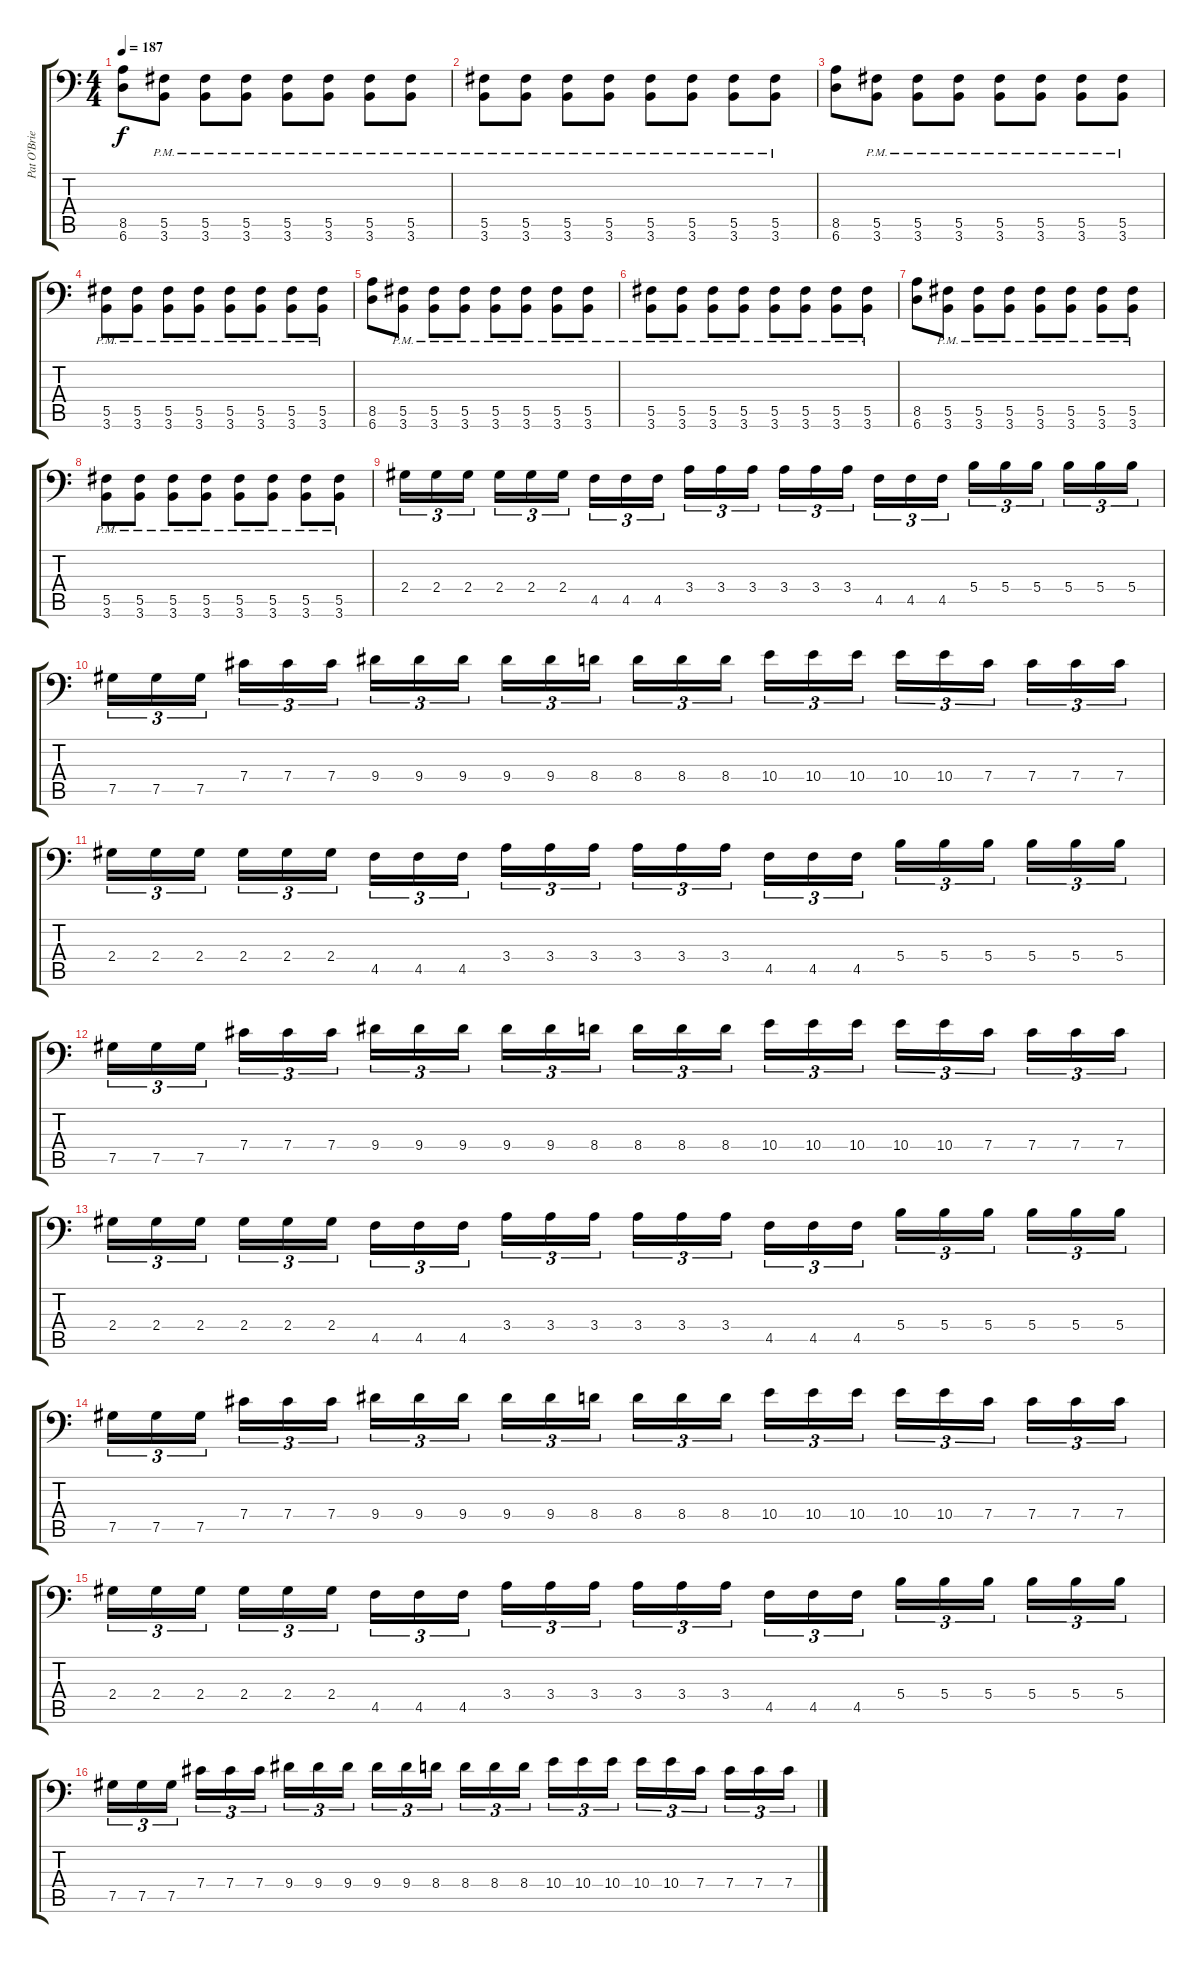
\track ("Pat O'Brien - Guitar" "Pat O'Brie") {instrument distortionguitar}
\staff {score tabs}
\tuning (Ab3 Eb3 B2 Gb2 Db2 Ab1) {hide}
\ts (4 4)
\tempo 187
\clef f4
\ks c
(8.5 6.6).8{dy f} (5.5{pm} 3.6{pm}).8 (5.5{pm} 3.6{pm}).8 (5.5{pm} 3.6{pm}).8 (5.5{pm} 3.6{pm}).8 (5.5{pm} 3.6{pm}).8 (5.5{pm} 3.6{pm}).8 (5.5{pm} 3.6{pm}).8 |
(5.5{pm} 3.6{pm}).8 (5.5{pm} 3.6{pm}).8 (5.5{pm} 3.6{pm}).8 (5.5{pm} 3.6{pm}).8 (5.5{pm} 3.6{pm}).8 (5.5{pm} 3.6{pm}).8 (5.5{pm} 3.6{pm}).8 (5.5{pm} 3.6{pm}).8 |
(8.5 6.6).8 (5.5{pm} 3.6{pm}).8 (5.5{pm} 3.6{pm}).8 (5.5{pm} 3.6{pm}).8 (5.5{pm} 3.6{pm}).8 (5.5{pm} 3.6{pm}).8 (5.5{pm} 3.6{pm}).8 (5.5{pm} 3.6{pm}).8 |
(5.5{pm} 3.6{pm}).8 (5.5{pm} 3.6{pm}).8 (5.5{pm} 3.6{pm}).8 (5.5{pm} 3.6{pm}).8 (5.5{pm} 3.6{pm}).8 (5.5{pm} 3.6{pm}).8 (5.5{pm} 3.6{pm}).8 (5.5{pm} 3.6{pm}).8 |
(8.5 6.6).8 (5.5{pm} 3.6{pm}).8 (5.5{pm} 3.6{pm}).8 (5.5{pm} 3.6{pm}).8 (5.5{pm} 3.6{pm}).8 (5.5{pm} 3.6{pm}).8 (5.5{pm} 3.6{pm}).8 (5.5{pm} 3.6{pm}).8 |
(5.5{pm} 3.6{pm}).8 (5.5{pm} 3.6{pm}).8 (5.5{pm} 3.6{pm}).8 (5.5{pm} 3.6{pm}).8 (5.5{pm} 3.6{pm}).8 (5.5{pm} 3.6{pm}).8 (5.5{pm} 3.6{pm}).8 (5.5{pm} 3.6{pm}).8 |
(8.5 6.6).8 (5.5{pm} 3.6{pm}).8 (5.5{pm} 3.6{pm}).8 (5.5{pm} 3.6{pm}).8 (5.5{pm} 3.6{pm}).8 (5.5{pm} 3.6{pm}).8 (5.5{pm} 3.6{pm}).8 (5.5{pm} 3.6{pm}).8 |
(5.5{pm} 3.6{pm}).8 (5.5{pm} 3.6{pm}).8 (5.5{pm} 3.6{pm}).8 (5.5{pm} 3.6{pm}).8 (5.5{pm} 3.6{pm}).8 (5.5{pm} 3.6{pm}).8 (5.5{pm} 3.6{pm}).8 (5.5{pm} 3.6{pm}).8 |
2.4.16{tu (3 2)} 2.4.16{tu (3 2)} 2.4.16{tu (3 2)} 2.4.16{tu (3 2)} 2.4.16{tu (3 2)} 2.4.16{tu (3 2)} 4.5.16{tu (3 2)} 4.5.16{tu (3 2)} 4.5.16{tu (3 2)} 3.4.16{tu (3 2)} 3.4.16{tu (3 2)} 3.4.16{tu (3 2)} 3.4.16{tu (3 2)} 3.4.16{tu (3 2)} 3.4.16{tu (3 2)} 4.5.16{tu (3 2)} 4.5.16{tu (3 2)} 4.5.16{tu (3 2)} 5.4.16{tu (3 2)} 5.4.16{tu (3 2)} 5.4.16{tu (3 2)} 5.4.16{tu (3 2)} 5.4.16{tu (3 2)} 5.4.16{tu (3 2)} |
7.5.16{tu (3 2)} 7.5.16{tu (3 2)} 7.5.16{tu (3 2)} 7.4.16{tu (3 2)} 7.4.16{tu (3 2)} 7.4.16{tu (3 2)} 9.4.16{tu (3 2)} 9.4.16{tu (3 2)} 9.4.16{tu (3 2)} 9.4.16{tu (3 2)} 9.4.16{tu (3 2)} 8.4.16{tu (3 2)} 8.4.16{tu (3 2)} 8.4.16{tu (3 2)} 8.4.16{tu (3 2)} 10.4.16{tu (3 2)} 10.4.16{tu (3 2)} 10.4.16{tu (3 2)} 10.4.16{tu (3 2)} 10.4.16{tu (3 2)} 7.4.16{tu (3 2)} 7.4.16{tu (3 2)} 7.4.16{tu (3 2)} 7.4.16{tu (3 2)} |
2.4.16{tu (3 2)} 2.4.16{tu (3 2)} 2.4.16{tu (3 2)} 2.4.16{tu (3 2)} 2.4.16{tu (3 2)} 2.4.16{tu (3 2)} 4.5.16{tu (3 2)} 4.5.16{tu (3 2)} 4.5.16{tu (3 2)} 3.4.16{tu (3 2)} 3.4.16{tu (3 2)} 3.4.16{tu (3 2)} 3.4.16{tu (3 2)} 3.4.16{tu (3 2)} 3.4.16{tu (3 2)} 4.5.16{tu (3 2)} 4.5.16{tu (3 2)} 4.5.16{tu (3 2)} 5.4.16{tu (3 2)} 5.4.16{tu (3 2)} 5.4.16{tu (3 2)} 5.4.16{tu (3 2)} 5.4.16{tu (3 2)} 5.4.16{tu (3 2)} |
7.5.16{tu (3 2)} 7.5.16{tu (3 2)} 7.5.16{tu (3 2)} 7.4.16{tu (3 2)} 7.4.16{tu (3 2)} 7.4.16{tu (3 2)} 9.4.16{tu (3 2)} 9.4.16{tu (3 2)} 9.4.16{tu (3 2)} 9.4.16{tu (3 2)} 9.4.16{tu (3 2)} 8.4.16{tu (3 2)} 8.4.16{tu (3 2)} 8.4.16{tu (3 2)} 8.4.16{tu (3 2)} 10.4.16{tu (3 2)} 10.4.16{tu (3 2)} 10.4.16{tu (3 2)} 10.4.16{tu (3 2)} 10.4.16{tu (3 2)} 7.4.16{tu (3 2)} 7.4.16{tu (3 2)} 7.4.16{tu (3 2)} 7.4.16{tu (3 2)} |
2.4.16{tu (3 2)} 2.4.16{tu (3 2)} 2.4.16{tu (3 2)} 2.4.16{tu (3 2)} 2.4.16{tu (3 2)} 2.4.16{tu (3 2)} 4.5.16{tu (3 2)} 4.5.16{tu (3 2)} 4.5.16{tu (3 2)} 3.4.16{tu (3 2)} 3.4.16{tu (3 2)} 3.4.16{tu (3 2)} 3.4.16{tu (3 2)} 3.4.16{tu (3 2)} 3.4.16{tu (3 2)} 4.5.16{tu (3 2)} 4.5.16{tu (3 2)} 4.5.16{tu (3 2)} 5.4.16{tu (3 2)} 5.4.16{tu (3 2)} 5.4.16{tu (3 2)} 5.4.16{tu (3 2)} 5.4.16{tu (3 2)} 5.4.16{tu (3 2)} |
7.5.16{tu (3 2)} 7.5.16{tu (3 2)} 7.5.16{tu (3 2)} 7.4.16{tu (3 2)} 7.4.16{tu (3 2)} 7.4.16{tu (3 2)} 9.4.16{tu (3 2)} 9.4.16{tu (3 2)} 9.4.16{tu (3 2)} 9.4.16{tu (3 2)} 9.4.16{tu (3 2)} 8.4.16{tu (3 2)} 8.4.16{tu (3 2)} 8.4.16{tu (3 2)} 8.4.16{tu (3 2)} 10.4.16{tu (3 2)} 10.4.16{tu (3 2)} 10.4.16{tu (3 2)} 10.4.16{tu (3 2)} 10.4.16{tu (3 2)} 7.4.16{tu (3 2)} 7.4.16{tu (3 2)} 7.4.16{tu (3 2)} 7.4.16{tu (3 2)} |
2.4.16{tu (3 2)} 2.4.16{tu (3 2)} 2.4.16{tu (3 2)} 2.4.16{tu (3 2)} 2.4.16{tu (3 2)} 2.4.16{tu (3 2)} 4.5.16{tu (3 2)} 4.5.16{tu (3 2)} 4.5.16{tu (3 2)} 3.4.16{tu (3 2)} 3.4.16{tu (3 2)} 3.4.16{tu (3 2)} 3.4.16{tu (3 2)} 3.4.16{tu (3 2)} 3.4.16{tu (3 2)} 4.5.16{tu (3 2)} 4.5.16{tu (3 2)} 4.5.16{tu (3 2)} 5.4.16{tu (3 2)} 5.4.16{tu (3 2)} 5.4.16{tu (3 2)} 5.4.16{tu (3 2)} 5.4.16{tu (3 2)} 5.4.16{tu (3 2)} |
7.5.16{tu (3 2)} 7.5.16{tu (3 2)} 7.5.16{tu (3 2)} 7.4.16{tu (3 2)} 7.4.16{tu (3 2)} 7.4.16{tu (3 2)} 9.4.16{tu (3 2)} 9.4.16{tu (3 2)} 9.4.16{tu (3 2)} 9.4.16{tu (3 2)} 9.4.16{tu (3 2)} 8.4.16{tu (3 2)} 8.4.16{tu (3 2)} 8.4.16{tu (3 2)} 8.4.16{tu (3 2)} 10.4.16{tu (3 2)} 10.4.16{tu (3 2)} 10.4.16{tu (3 2)} 10.4.16{tu (3 2)} 10.4.16{tu (3 2)} 7.4.16{tu (3 2)} 7.4.16{tu (3 2)} 7.4.16{tu (3 2)} 7.4.16{tu (3 2)}
